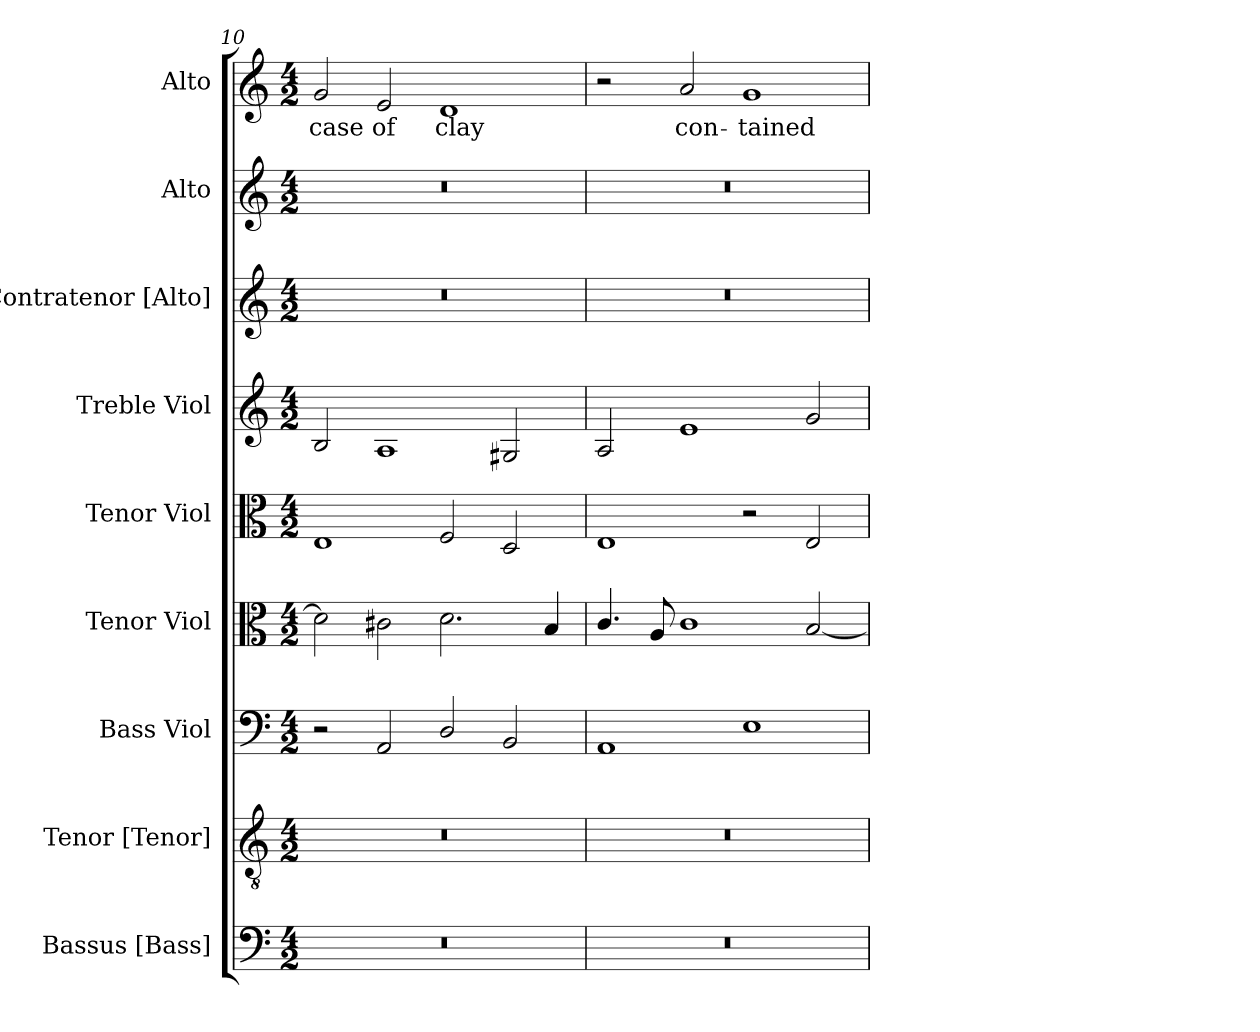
**kern	**kern	**kern	**kern	**kern	**kern	**kern	**kern	**kern	**text
*part9	*part8	*part7	*part6	*part5	*part4	*part3	*part2	*part1	*part1
*staff9	*staff8	*staff7	*staff6	*staff5	*staff4	*staff3	*staff2	*staff1	*staff1
*I"Bassus [Bass]	*I"Tenor [Tenor]	*I"Bass Viol	*I"Tenor Viol	*I"Tenor Viol	*I"Treble Viol	*I"Contratenor [Alto]	*I"Alto	*I"Alto	*
*I'B.	*I'T.	*I'B. Viol	*I'T. Viol	*I'T. Viol	*I'Tr. Viol	*I'A.	*	*I'A.	*
*clefF4	*clefGv2	*clefF4	*clefC3	*clefC3	*clefG2	*clefG2	*clefG2	*clefG2	*
*	*ITrd7c12	*	*	*	*	*	*	*	*
*k[]	*k[]	*k[]	*k[]	*k[]	*k[]	*k[]	*k[]	*k[]	*
*C:	*C:	*C:	*C:	*C:	*C:	*C:	*C:	*C:	*
*M4/2	*M4/2	*M4/2	*M4/2	*M4/2	*M4/2	*M4/2	*M4/2	*M4/2	*
=10	=10	=10	=10	=10	=10	=10	=10	=10	=10
!LO:N:vis=1	!LO:N:vis=1	!	!	!	!	!LO:N:vis=1	!LO:N:vis=1	!	!
!	!	!	!	!	!	!	!	!	!LO:LY:b:color=#000000
0r	0r	2r	2di\]	1Ei	2Bi/	0r	0r	2gi/	case
!	!	!	!	!	!	!	!	!	!LO:LY:b:color=#000000
.	.	2AAi/	2c#Xi\	.	1Ai	.	.	2ei/	of
!	!	!	!	!	!	!	!	!	!LO:LY:b:color=#000000
.	.	2Di/	2.di\	2Fi/	.	.	.	1di	clay
.	.	2BBi/	.	2Di/	2G#Xi/	.	.	.	.
.	.	.	4Bi/	.	.	.	.	.	.
!!LO:PB:g=z
=11	=11	=11	=11	=11	=11	=11	=11	=11	=11
!LO:N:vis=1	!LO:N:vis=1	!	!	!	!	!LO:N:vis=1	!LO:N:vis=1	!	!
0r	0r	1AAi	4.ci/	1Ei	2Ai/	0r	0r	2r	.
.	.	.	8Ai/	.	.	.	.	.	.
!	!	!	!	!	!	!	!	!	!LO:LY:b:color=#000000
.	.	.	1ci	.	1ei	.	.	2ai/	con-
!	!	!	!	!	!	!	!	!	!LO:LY:b:color=#000000
.	.	1Ei	.	2r	.	.	.	1gi	-tained
.	.	.	[2Bi/	2Ei/	2gi/	.	.	.	.
=	=	=	=	=	=	=	=	=	=
*-	*-	*-	*-	*-	*-	*-	*-	*-	*-
